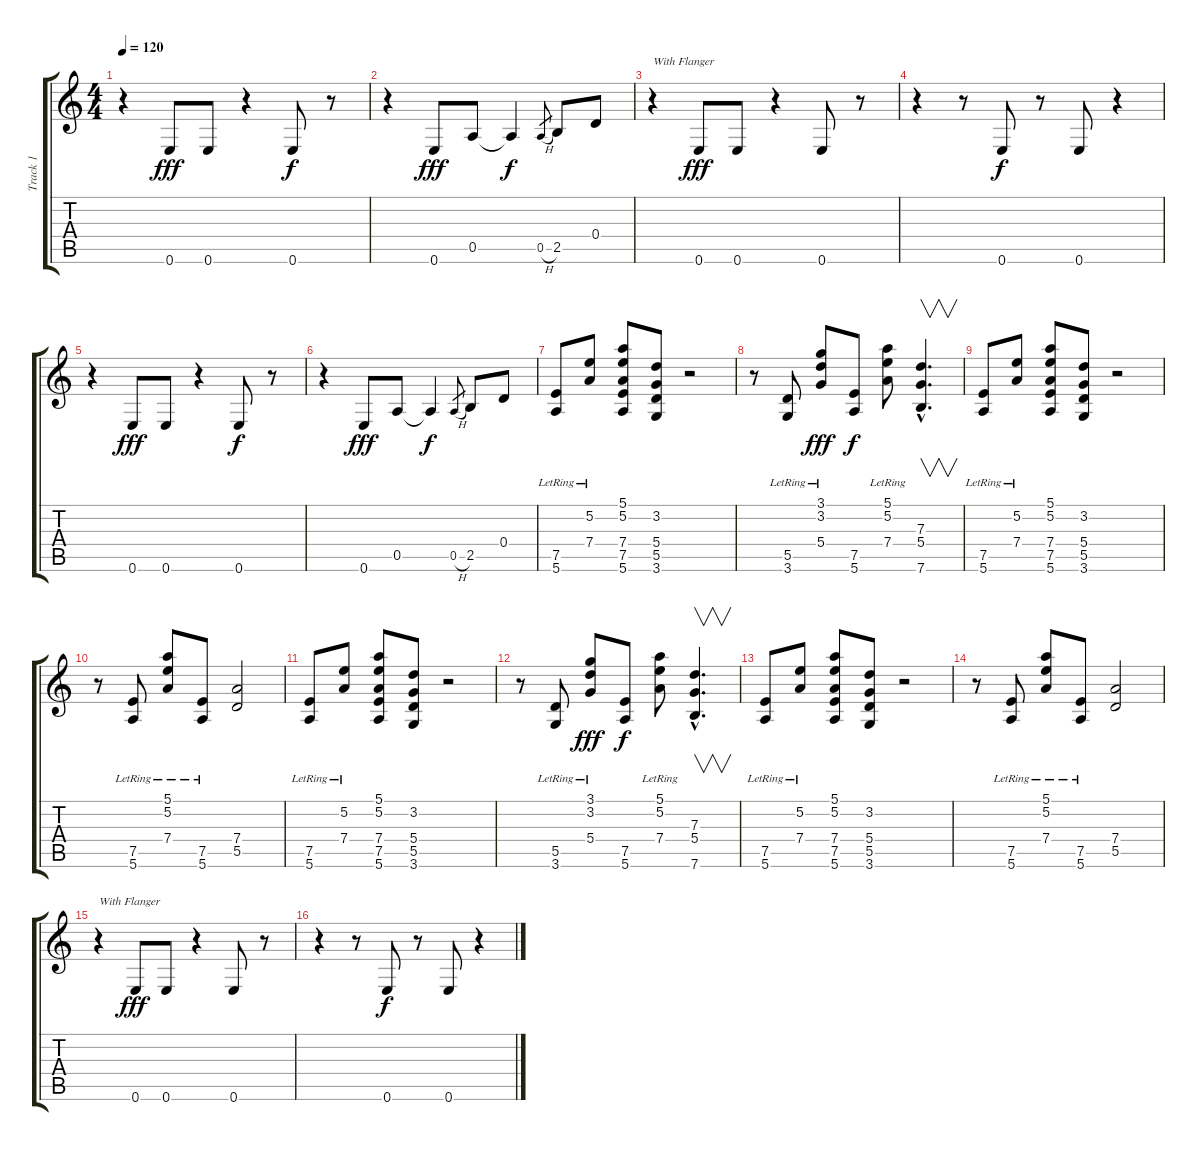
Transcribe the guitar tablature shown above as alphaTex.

\track ("Track 1" "Track 1") {instrument distortionguitar}
\staff {score tabs}
\tuning (E4 B3 G3 D3 A2 E2) {hide}
\ts (4 4)
\tempo 120
\clef g2
\ks c
r.4{dy f} 0.6.8{dy fff} 0.6.8 r.4 0.6.8{dy f} r.8 |
r.4 0.6.8{dy fff} 0.5.8 0.5{t}.4{dy f} 0.5{h}.8{gr} 2.5.8 0.4.8 |
r.4{txt "With Flanger"} 0.6.8{dy fff} 0.6.8 r.4 0.6.8 r.8 |
r.4 r.8 0.6.8{dy f} r.8 0.6.8 r.4 |
r.4 0.6.8{dy fff} 0.6.8 r.4 0.6.8{dy f} r.8 |
r.4 0.6.8{dy fff} 0.5.8 0.5{t}.4{dy f} 0.5{h}.8{gr} 2.5.8 0.4.8 |
(7.5{lr} 5.6{lr}).8 (5.2{lr} 7.4{lr}).8 (5.1 5.2 7.4 7.5 5.6).8 (3.2 5.4 5.5 3.6).8 r.2 |
r.8 (5.5{lr} 3.6{lr}).8 (3.1{lr} 3.2{lr} 5.4{lr}).8{dy fff} (7.5 5.6).8{dy f} (5.1{lr} 5.2{lr} 7.4{lr}).8 (7.3{hac} 5.4{hac} 7.6{hac}).4{v d} |
(7.5{lr} 5.6{lr}).8 (5.2{lr} 7.4{lr}).8 (5.1 5.2 7.4 7.5 5.6).8 (3.2 5.4 5.5 3.6).8 r.2 |
r.8 (7.5{lr} 5.6{lr}).8 (5.1{lr} 5.2{lr} 7.4{lr}).8 (7.5{lr} 5.6{lr}).8 (7.4 5.5).2 |
(7.5{lr} 5.6{lr}).8 (5.2{lr} 7.4{lr}).8 (5.1 5.2 7.4 7.5 5.6).8 (3.2 5.4 5.5 3.6).8 r.2 |
r.8 (5.5{lr} 3.6{lr}).8 (3.1{lr} 3.2{lr} 5.4{lr}).8{dy fff} (7.5 5.6).8{dy f} (5.1{lr} 5.2{lr} 7.4{lr}).8 (7.3{hac} 5.4{hac} 7.6{hac}).4{v d} |
(7.5{lr} 5.6{lr}).8 (5.2{lr} 7.4{lr}).8 (5.1 5.2 7.4 7.5 5.6).8 (3.2 5.4 5.5 3.6).8 r.2 |
r.8 (7.5{lr} 5.6{lr}).8 (5.1{lr} 5.2{lr} 7.4{lr}).8 (7.5{lr} 5.6{lr}).8 (7.4 5.5).2 |
r.4{txt "With Flanger"} 0.6.8{dy fff} 0.6.8 r.4 0.6.8 r.8 |
r.4 r.8 0.6.8{dy f} r.8 0.6.8 r.4
